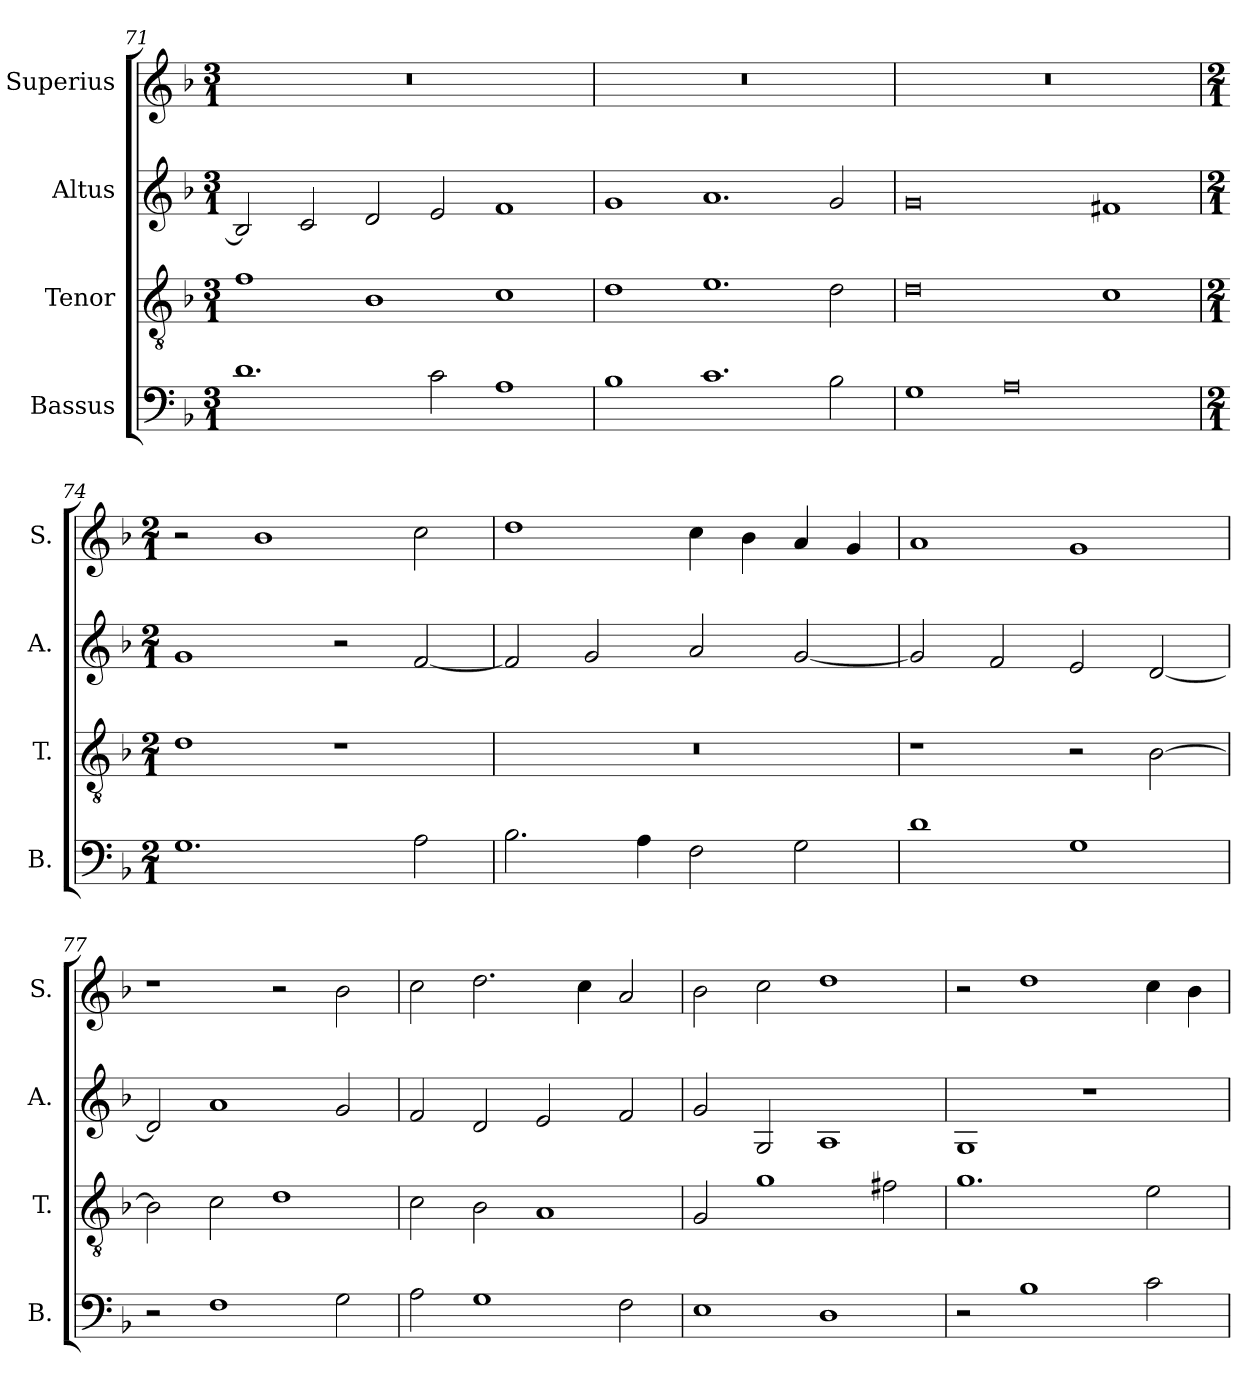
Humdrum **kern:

**kern	**kern	**kern	**kern
*part4	*part3	*part2	*part1
*staff4	*staff3	*staff2	*staff1
*I"Bassus	*I"Tenor	*I"Altus	*I"Superius
*I'B.	*I'T.	*I'A.	*I'S.
*clefF4	*clefGv2	*clefG2	*clefG2
*	*ITrd7c12	*	*
*k[b-]	*k[b-]	*k[b-]	*k[b-]
*F:	*F:	*F:	*F:
*M3/1	*M3/1	*M3/1	*M3/1
=71	=71	=71	=71
!	!	!	!LO:N:vis=1
1.di	1Fi	2B-i/]	0.r
.	.	2ci/	.
.	1BB-i	2di/	.
2ci\	.	2ei/	.
1Ai	1Ci	1fi	.
!!LO:PB:g=z
=72	=72	=72	=72
!	!	!	!LO:N:vis=1
1B-i	1Di	1gi	0.r
1.ci	1.Ei	1.ai	.
2B-i\	2Di\	2gi/	.
=73	=73	=73	=73
!	!	!	!LO:N:vis=1
1Gi	0Di	0gi	0.r
0Ai	.	.	.
.	1Ci	1f#Xi	.
=74	=74	=74	=74
*M2/1	*M2/1	*M2/1	*M2/1
1.Gi	1Di	1gi	2r
.	.	.	1b-i
.	1r	2r	.
2Ai\	.	[<2fi/	2cci\
=75	=75	=75	=75
!	!LO:N:vis=1	!	!
2.B-i\	0r	2fi/]	1ddi
.	.	2gi/	.
4Ai\	.	.	.
2Fi\	.	2ai/	4cci\
.	.	.	4b-i\
2Gi\	.	[<2gi/	4ai/
.	.	.	4gi/
=76	=76	=76	=76
1di	1r	2gi/]	1ai
.	.	2fi/	.
1Gi	2r	2ei/	1gi
.	[>2BB-i\	[<2di/	.
!!LO:LB:g=z
=77	=77	=77	=77
2r	2BB-i\]	2di/]	1r
1Fi	2Ci\	1ai	.
.	1Di	.	2r
2Gi\	.	2gi/	2b-i\
=78	=78	=78	=78
2Ai\	2Ci\	2fi/	2cci\
1Gi	2BB-i\	2di/	2.ddi\
.	1AAi	2ei/	.
.	.	.	4cci\
2Fi\	.	2fi/	2ai/
=79	=79	=79	=79
1Ei	2GGi/	2gi/	2b-i\
.	1Gi	2Gi/	2cci\
1Di	.	1Ai	1ddi
.	2F#Xi\	.	.
=80	=80	=80	=80
2r	1.Gi	1Gi	2r
1B-i	.	.	1ddi
.	.	1r	.
2ci\	2Ei\	.	4cci\
.	.	.	4b-i\
=	=	=	=
*-	*-	*-	*-
